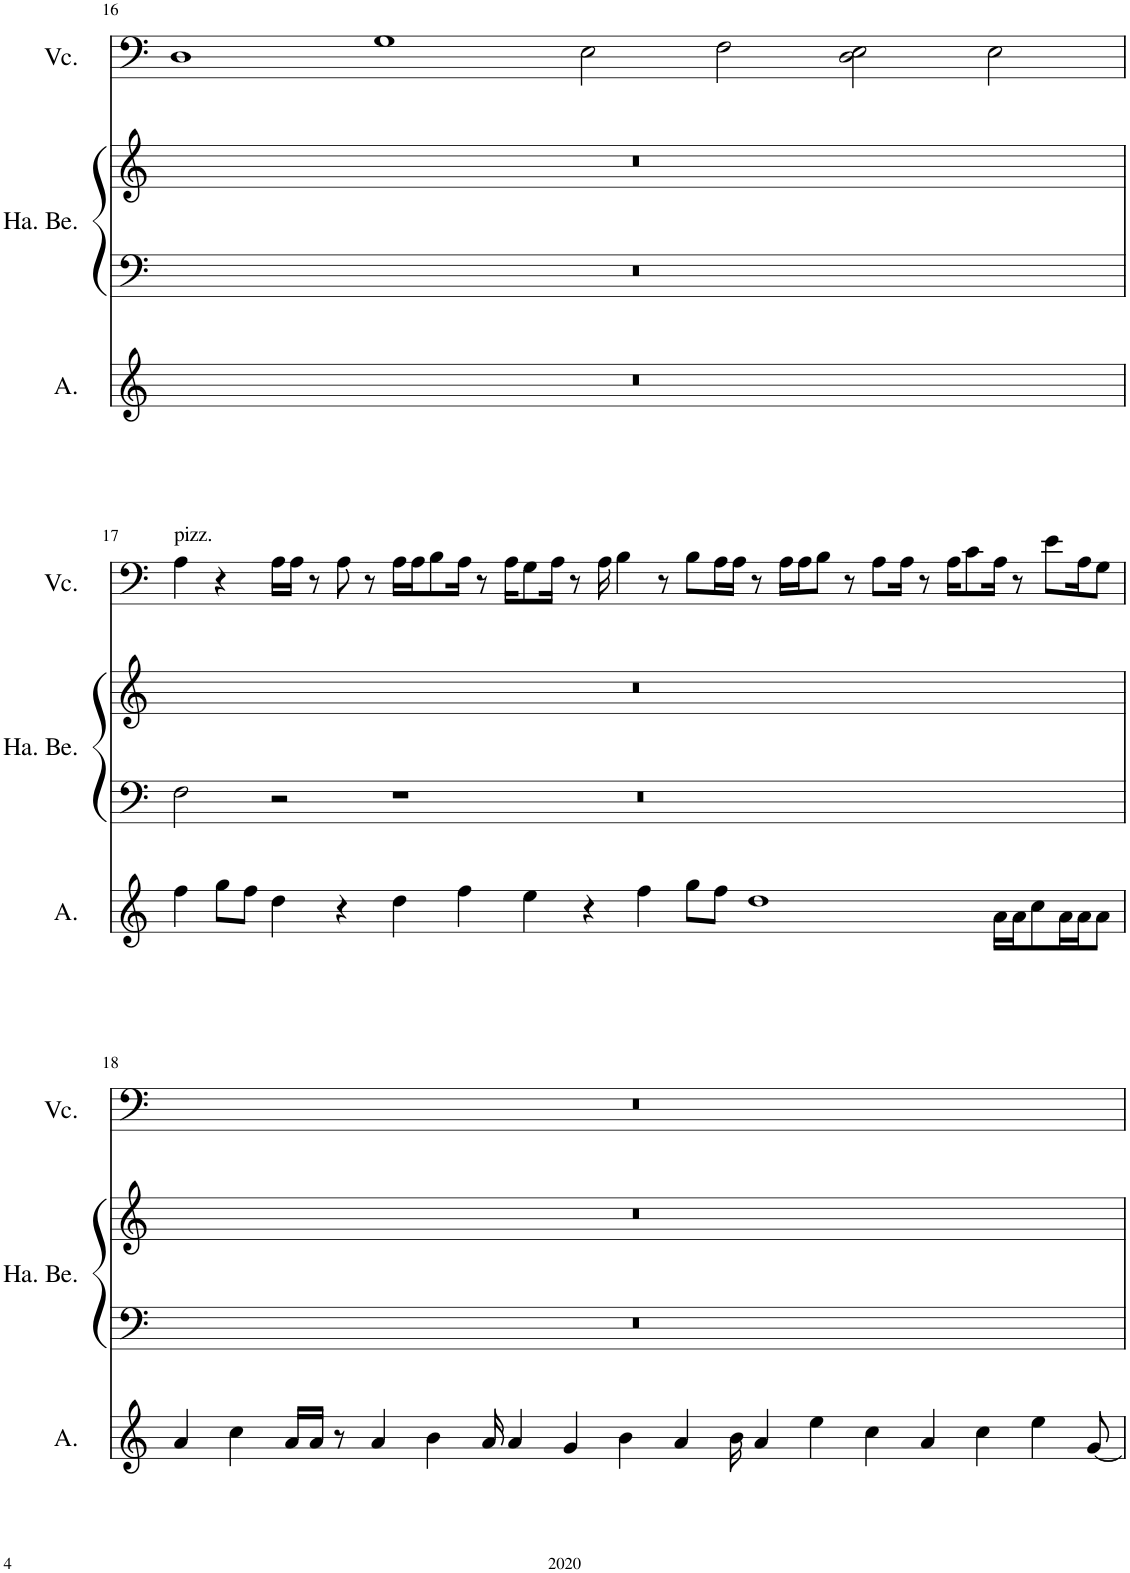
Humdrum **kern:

**kern	**kern	**kern	**kern
*part3	*part2	*part2	*part1
*staff4	*staff3	*staff2	*staff1
*I"Alto	*I"Hand Bells	*	*I"Violoncello
*I'A.	*I'Ha. Be.	*	*I'Vc.
!!LO:PB:g=z
*clefG2	*clefF4	*clefG2	*clefF4
*k[]	*k[]	*k[]	*k[]
*M16/4	*M16/4	*M16/4	*M16/4
=16	=16	=16	=16
00r	00r	00r	1D
.	.	.	1G
.	.	.	2E\
.	.	.	2F\
.	.	.	2D\ 2E\
.	.	.	2E\
!!LO:LB:g=z
=17	=17	=17	=17
!	!	!	!LO:TX:a:t=pizz.
4ff\	2F\	00r	4A\
8gg\L	.	.	4r
8ff\J	.	.	.
4dd\	2r	.	16A\LL
.	.	.	16A\JJ
.	.	.	8r
4r	.	.	8A\
.	.	.	8r
4dd\	1r	.	16A\LL
.	.	.	16A\J
.	.	.	8B\
4ff\	.	.	16A\Jk
.	.	.	8r
.	.	.	16A\KL
4ee\	.	.	8G\
.	.	.	16A\Jk
.	.	.	8r
4r	.	.	.
.	.	.	16A\
.	.	.	4B\
4ff\	0r	.	.
.	.	.	8r
8gg\L	.	.	8B\L
8ff\J	.	.	16A\L
.	.	.	16A\JJ
1dd	.	.	8r
.	.	.	16A\LL
.	.	.	16A\J
.	.	.	8B\J
.	.	.	8r
.	.	.	8A\L
.	.	.	16A\Jk
.	.	.	8r
.	.	.	16A\KL
.	.	.	8c\
16a\LL	.	.	16A\Jk
16a\J	.	.	8r
8cc\	.	.	.
.	.	.	8e\L
16a\L	.	.	.
16a\J	.	.	16A\K
8a\J	.	.	8G\J
!!LO:LB:g=z
=18	=18	=18	=18
4a/	00r	00r	00r
4cc\	.	.	.
16a/LL	.	.	.
16a/JJ	.	.	.
8r	.	.	.
4a/	.	.	.
4b\	.	.	.
16a/	.	.	.
4a/	.	.	.
4g/	.	.	.
4b\	.	.	.
4a/	.	.	.
16b\	.	.	.
4a/	.	.	.
4ee\	.	.	.
4cc\	.	.	.
4a/	.	.	.
4cc\	.	.	.
4ee\	.	.	.
[8g/	.	.	.
=	=	=	=
*-	*-	*-	*-
